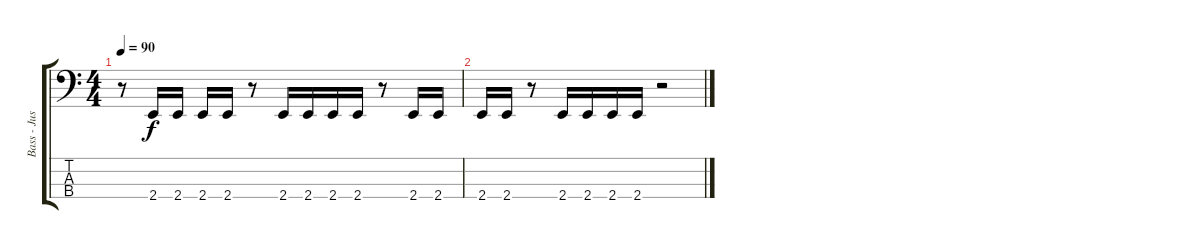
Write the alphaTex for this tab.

\track ("Bass - Justin Chancellor " "Bass - Jus") {instrument electricbassfinger}
\staff {score tabs}
\tuning (G2 D2 A1 D1) {hide}
\ts (4 4)
\tempo 90
\clef f4
\ks c
r.8{dy f} 2.4.16 2.4.16 2.4.16 2.4.16 r.8 2.4.16 2.4.16 2.4.16 2.4.16 r.8 2.4.16 2.4.16 |
2.4.16 2.4.16 r.8 2.4.16 2.4.16 2.4.16 2.4.16 r.2
